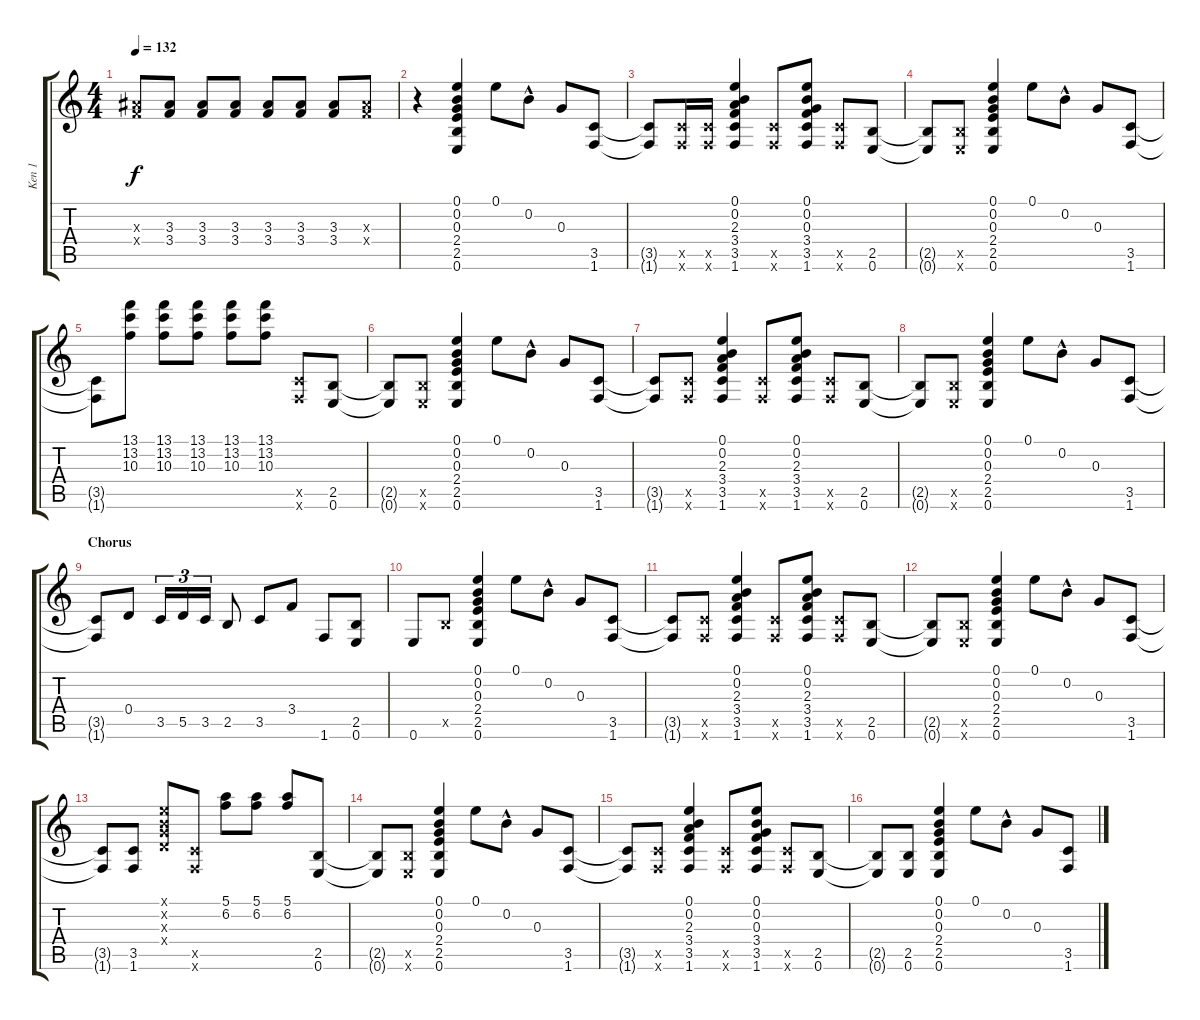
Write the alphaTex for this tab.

\track ("Ken 1" "Ken 1") {instrument distortionguitar}
\staff {score tabs}
\tuning (E4 B3 G3 D3 A2 E2) {hide}
\ts (4 4)
\tempo 132
\clef g2
\ks c
(3.3{x} 3.4{x}).8{dy f} (3.3 3.4).8 (3.3 3.4).8 (3.3 3.4).8 (3.3 3.4).8 (3.3 3.4).8 (3.3 3.4).8 (3.3{x} 3.4{x}).8 |
r.4 (0.1 0.2 0.3 2.4 2.5 0.6).4 0.1.8 0.2{hac}.8 0.3.8 (3.5 1.6).8 |
(3.5{t} 1.6{t}).8 (3.5{x} 1.6{x}).16 (3.5{x} 1.6{x}).16 (0.1 0.2 2.3 3.4 3.5 1.6).4 (3.5{x} 1.6{x}).8 (0.1 0.2 0.3 3.4 3.5 1.6).8 (3.5{x} 1.6{x}).8 (2.5 0.6).8 |
(2.5{t} 0.6{t}).8 (2.5{x} 0.6{x}).8 (0.1 0.2 0.3 2.4 2.5 0.6).4 0.1.8 0.2{hac}.8 0.3.8 (3.5 1.6).8 |
(3.5{t} 1.6{t}).8 (13.1 13.2 10.3).8 (13.1 13.2 10.3).8 (13.1 13.2 10.3).8 (13.1 13.2 10.3).8 (13.1 13.2 10.3).8 (3.5{x} 1.6{x}).8 (2.5 0.6).8 |
(2.5{t} 0.6{t}).8 (2.5{x} 0.6{x}).8 (0.1 0.2 0.3 2.4 2.5 0.6).4 0.1.8 0.2{hac}.8 0.3.8 (3.5 1.6).8 |
(3.5{t} 1.6{t}).8 (3.5{x} 1.6{x}).8 (0.1 0.2 2.3 3.4 3.5 1.6).4 (3.5{x} 1.6{x}).8 (0.1 0.2 2.3 3.4 3.5 1.6).8 (3.5{x} 1.6{x}).8 (2.5 0.6).8 |
(2.5{t} 0.6{t}).8 (2.5{x} 0.6{x}).8 (0.1 0.2 0.3 2.4 2.5 0.6).4 0.1.8 0.2{hac}.8 0.3.8 (3.5 1.6).8 |
\section ("" "Chorus")
(3.5{t} 1.6{t}).8 0.4.8 3.5.16{tu (3 2)} 5.5.16{tu (3 2)} 3.5.16{tu (3 2)} 2.5.8 3.5.8 3.4.8 1.6.8 (2.5 0.6).8 |
0.6.8 2.5{x}.8 (0.1 0.2 0.3 2.4 2.5 0.6).4 0.1.8 0.2{hac}.8 0.3.8 (3.5 1.6).8 |
(3.5{t} 1.6{t}).8 (3.5{x} 1.6{x}).8 (0.1 0.2 2.3 3.4 3.5 1.6).4 (3.5{x} 1.6{x}).8 (0.1 0.2 2.3 3.4 3.5 1.6).8 (3.5{x} 1.6{x}).8 (2.5 0.6).8 |
(2.5{t} 0.6{t}).8 (2.5{x} 0.6{x}).8 (0.1 0.2 0.3 2.4 2.5 0.6).4 0.1.8 0.2{hac}.8 0.3.8 (3.5 1.6).8 |
(3.5{t} 1.6{t}).8 (3.5 1.6).8 (0.1{x} 0.2{x} 0.3{x} 0.4{x}).8 (3.5{x} 1.6{x}).8 (5.1 6.2).8 (5.1 6.2).8 (5.1 6.2).8 (2.5 0.6).8 |
(2.5{t} 0.6{t}).8 (2.5{x} 0.6{x}).8 (0.1 0.2 0.3 2.4 2.5 0.6).4 0.1.8 0.2{hac}.8 0.3.8 (3.5 1.6).8 |
(3.5{t} 1.6{t}).8 (3.5{x} 1.6{x}).8 (0.1 0.2 2.3 3.4 3.5 1.6).4 (3.5{x} 1.6{x}).8 (0.1 0.2 0.3 3.4 3.5 1.6).8 (3.5{x} 1.6{x}).8 (2.5 0.6).8 |
(2.5{t} 0.6{t}).8 (2.5 0.6).8 (0.1 0.2 0.3 2.4 2.5 0.6).4 0.1.8 0.2{hac}.8 0.3.8 (3.5 1.6).8
